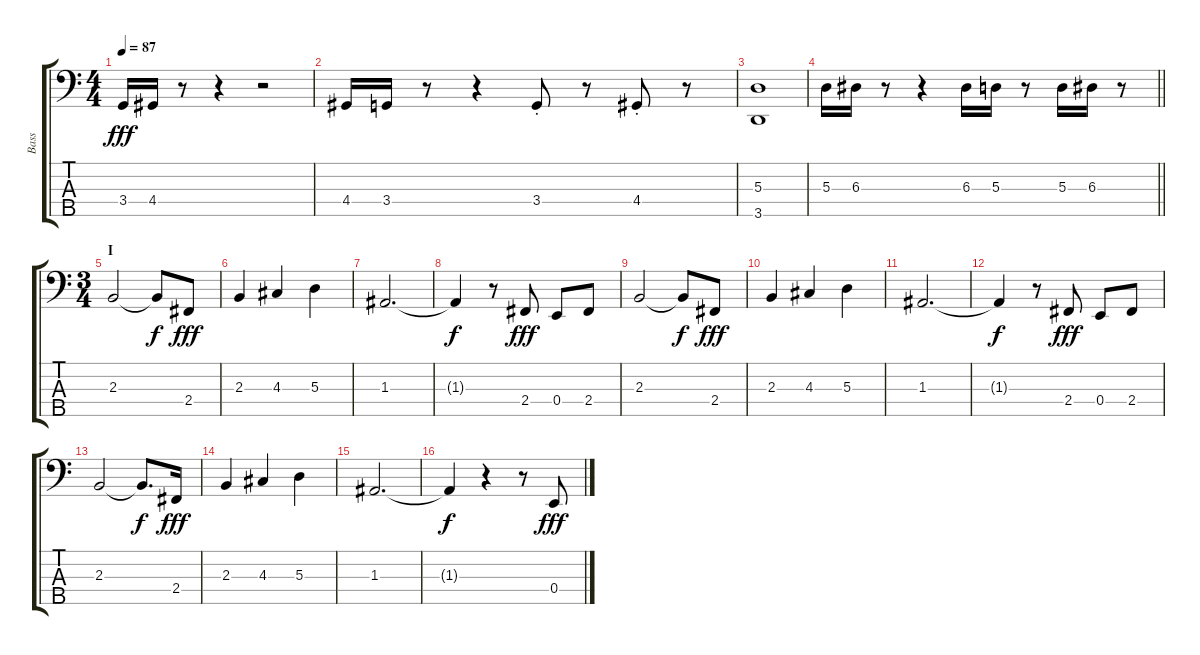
\track ("Bass" "Bass") {instrument electricbassfinger}
\staff {score tabs}
\tuning (G2 D2 A1 E1 B0) {hide}
\ts (4 4)
\tempo 87
\clef f4
\ks c
3.4.16{dy fff} 4.4.16 r.8 r.4 r.2 |
4.4.16 3.4.16 r.8 r.4 3.4{st}.8 r.8 4.4{st}.8 r.8 |
(5.3 3.5).1 |
\barLineRight lightlight
5.3.16 6.3.16 r.8 r.4 6.3.16 5.3.16 r.8 5.3.16 6.3.16 r.8 |
\ts (3 4)
\section ("" "I")
2.3.2 2.3{t}.8{dy f} 2.4.8{dy fff} |
2.3.4 4.3.4 5.3.4 |
1.3.2{d} |
1.3{t}.4{dy f} r.8 2.4.8{dy fff} 0.4.8 2.4.8 |
2.3.2 2.3{t}.8{dy f} 2.4.8{dy fff} |
2.3.4 4.3.4 5.3.4 |
1.3.2{d} |
1.3{t}.4{dy f} r.8 2.4.8{dy fff} 0.4.8 2.4.8 |
2.3.2 2.3{t}.8{d dy f} 2.4.16{dy fff} |
2.3.4 4.3.4 5.3.4 |
1.3.2{d} |
1.3{t}.4{dy f} r.4 r.8 0.4.8{dy fff}
